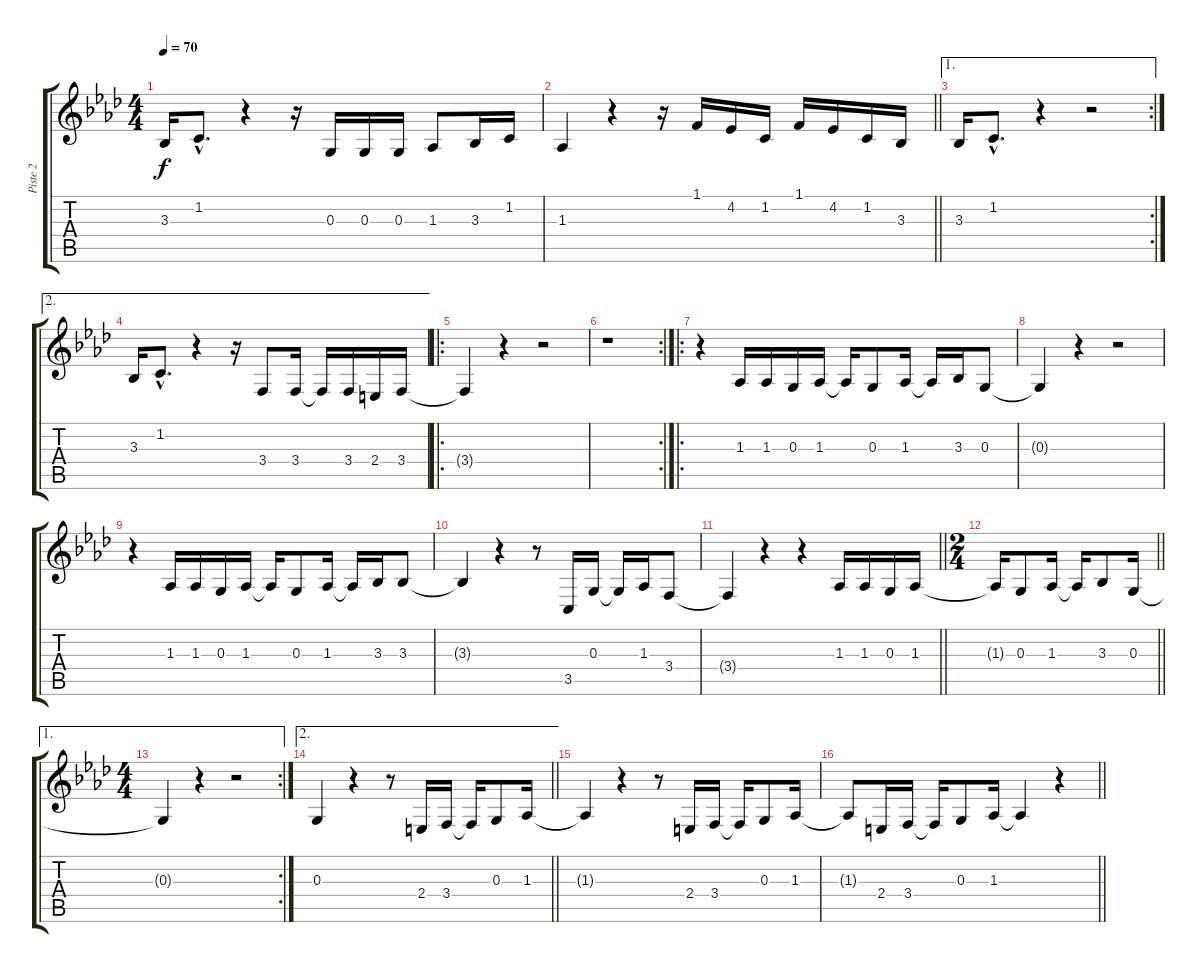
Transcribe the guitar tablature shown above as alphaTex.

\track ("Piste 2" "Piste 2") {instrument stringensemble1}
\staff {score tabs}
\tuning (E4 B3 G3 D3 A2 E2) {hide}
\ts (4 4)
\tempo 70
\clef g2
\ks ab
3.3{t}.16{dy f} 1.2{hac}.8{d} r.4 r.16 0.3.16 0.3.16 0.3.16 1.3.8 3.3.16 1.2.16 |
\barLineRight lightlight
1.3.4 r.4 r.16 1.1.16 4.2.16 1.2.16 1.1.16 4.2.16 1.2.16 3.3.16 |
\ae 1
\rc 2
3.3.16 1.2{hac}.8{d} r.4 r.2 |
\ae 2
3.3.16 1.2{hac}.8{d} r.4 r.16 3.4.8 3.4.16 3.4{t}.16 3.4.16 2.4.16 3.4.16 |
\ro
3.4{t}.4 r.4 r.2 |
\rc 2
r.1 |
\ro
r.4 1.3.16 1.3.16 0.3.16 1.3.16 1.3{t}.16 0.3.8 1.3.16 1.3{t}.16 3.3.16 0.3.8 |
0.3{t}.4 r.4 r.2 |
r.4 1.3.16 1.3.16 0.3.16 1.3.16 1.3{t}.16 0.3.8 1.3.16 1.3{t}.16 3.3.16 3.3.8 |
3.3{t}.4 r.4 r.8 3.5.16 0.3.16 0.3{t}.16 1.3.16 3.4.8 |
\barLineRight lightlight
3.4{t}.4 r.4 r.4 1.3.16 1.3.16 0.3.16 1.3.16 |
\ts (2 4)
\barLineRight lightlight
1.3{t}.16 0.3.8 1.3.16 1.3{t}.16 3.3.8 0.3.16 |
\ae 1
\rc 2
\ts (4 4)
0.3{t}.4 r.4 r.2 |
\ae 2
\barLineRight lightlight
0.3.4 r.4 r.8 2.4.16 3.4.16 3.4{t}.16 0.3.8 1.3.16 |
1.3{t}.4 r.4 r.8 2.4.16 3.4.16 3.4{t}.16 0.3.8 1.3.16 |
\barLineRight lightlight
1.3{t}.8 2.4.16 3.4.16 3.4{t}.16 0.3.8 1.3.16 1.3{t}.4 r.4
